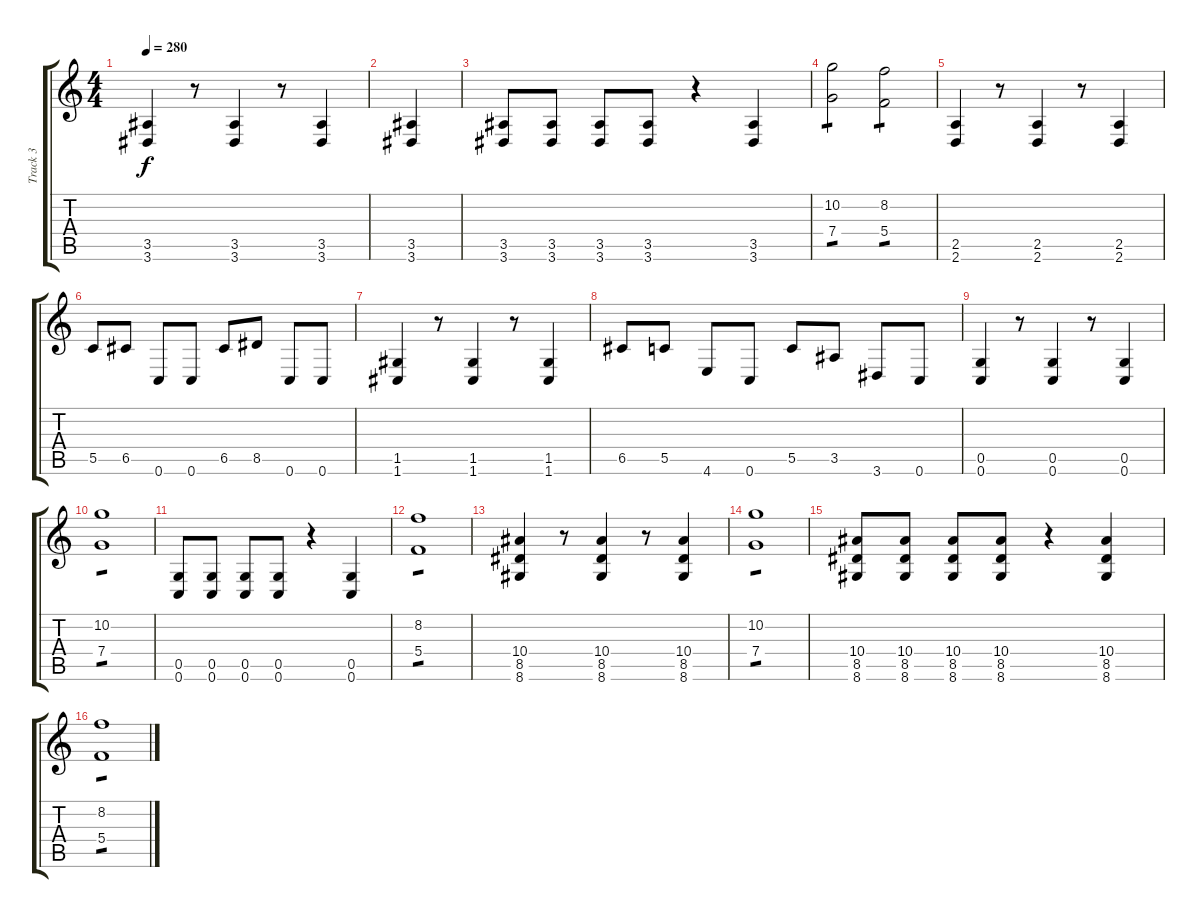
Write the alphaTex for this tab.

\track ("Track 3" "Track 3") {instrument distortionguitar}
\staff {score tabs}
\tuning (D4 A3 F3 C3 G2 C2) {hide}
\ts (4 4)
\tempo 280
\clef g2
\ks c
(3.5 3.6).4{dy f} r.8 (3.5 3.6).4 r.8 (3.5 3.6).4 |
(3.5 3.6).4 |
(3.5 3.6).8 (3.5 3.6).8 (3.5 3.6).8 (3.5 3.6).8 r.4 (3.5 3.6).4 |
(10.2 7.4).2{tp 1} (8.2 5.4).2{tp 1} |
(2.5 2.6).4 r.8 (2.5 2.6).4 r.8 (2.5 2.6).4 |
5.5.8 6.5.8 0.6.8 0.6.8 6.5.8 8.5.8 0.6.8 0.6.8 |
(1.5 1.6).4 r.8 (1.5 1.6).4 r.8 (1.5 1.6).4 |
6.5.8 5.5.8 4.6.8 0.6.8 5.5.8 3.5.8 3.6.8 0.6.8 |
(0.5 0.6).4 r.8 (0.5 0.6).4 r.8 (0.5 0.6).4 |
(10.2 7.4).1{tp 1} |
(0.5 0.6).8 (0.5 0.6).8 (0.5 0.6).8 (0.5 0.6).8 r.4 (0.5 0.6).4 |
(8.2 5.4).1{tp 1} |
(10.4 8.5 8.6).4 r.8 (10.4 8.5 8.6).4 r.8 (10.4 8.5 8.6).4 |
(10.2 7.4).1{tp 1} |
(10.4 8.5 8.6).8 (10.4 8.5 8.6).8 (10.4 8.5 8.6).8 (10.4 8.5 8.6).8 r.4 (10.4 8.5 8.6).4 |
(8.2 5.4).1{tp 1}
